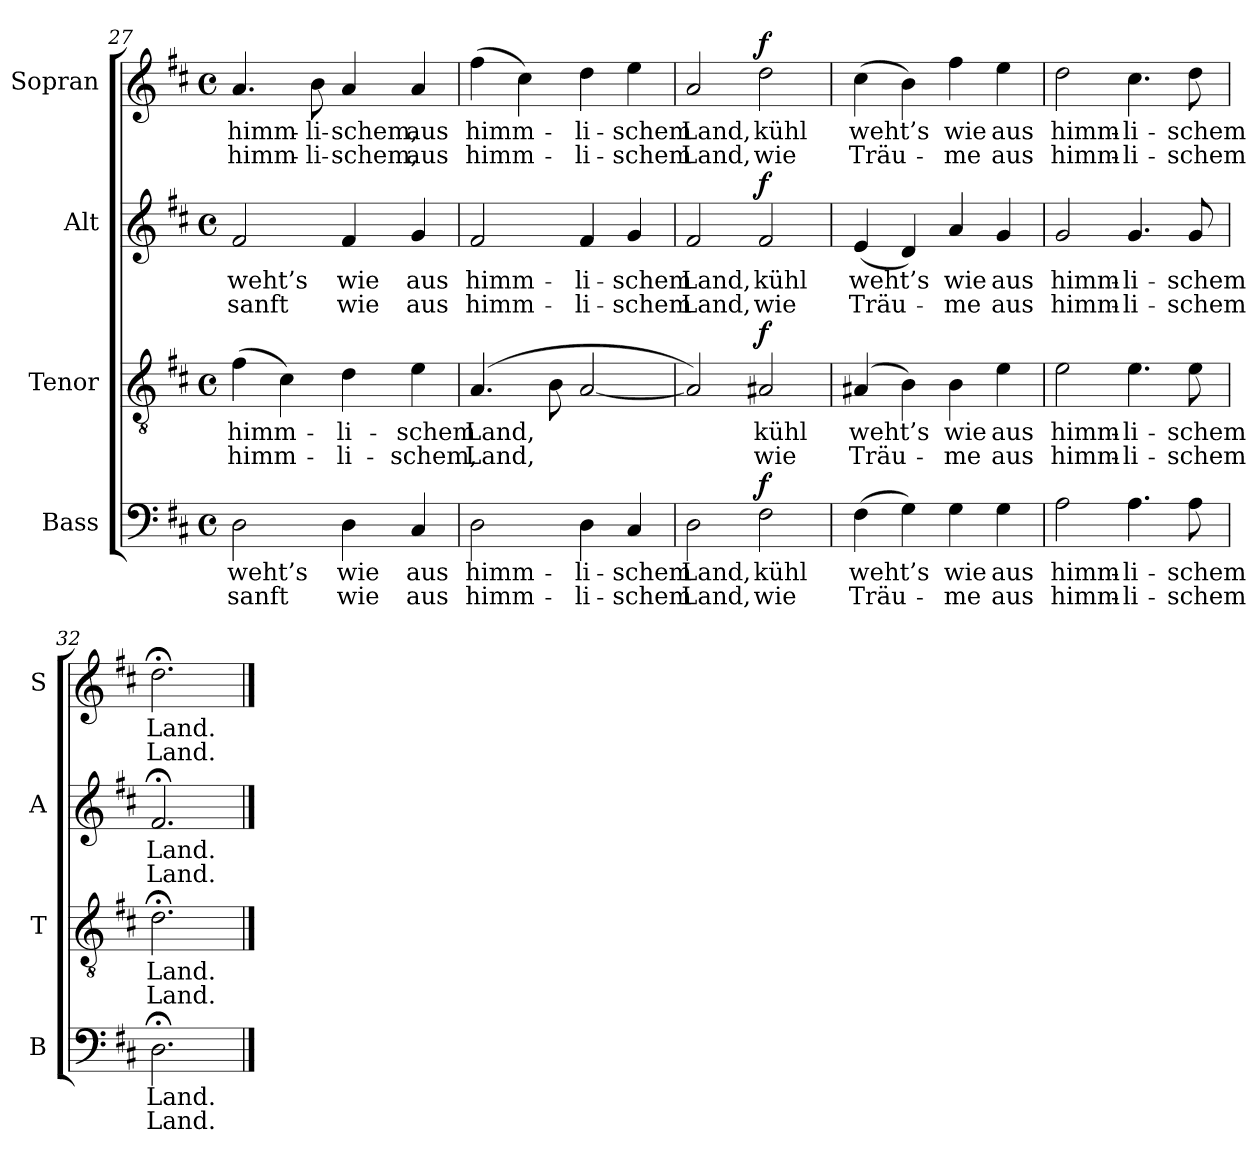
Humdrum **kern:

**kern	**text	**text	**dynam	**kern	**text	**text	**dynam	**kern	**text	**text	**dynam	**kern	**text	**text	**dynam
*part4	*part4	*part4	*part4	*part3	*part3	*part3	*part3	*part2	*part2	*part2	*part2	*part1	*part1	*part1	*part1
*staff4	*staff4	*staff4	*staff4	*staff3	*staff3	*staff3	*staff3	*staff2	*staff2	*staff2	*staff2	*staff1	*staff1	*staff1	*staff1
*I"Bass	*	*	*	*I"Tenor	*	*	*	*I"Alt	*	*	*	*I"Sopran	*	*	*
*I'B	*	*	*	*I'T	*	*	*	*I'A	*	*	*	*I'S	*	*	*
*clefF4	*	*	*	*clefGv2	*	*	*	*clefG2	*	*	*	*clefG2	*	*	*
*k[f#c#]	*	*	*	*k[f#c#]	*	*	*	*k[f#c#]	*	*	*	*k[f#c#]	*	*	*
*D:	*	*	*	*D:	*	*	*	*D:	*	*	*	*D:	*	*	*
*M4/4	*	*	*	*M4/4	*	*	*	*M4/4	*	*	*	*M4/4	*	*	*
*met(c)	*	*	*	*met(c)	*	*	*	*met(c)	*	*	*	*met(c)	*	*	*
=27	=27	=27	=27	=27	=27	=27	=27	=27	=27	=27	=27	=27	=27	=27	=27
2D	weht’s	sanft	.	(4f#	himm-	himm-	.	2f#	weht’s	sanft	.	4.a	himm-	himm-	.
.	.	.	.	4c#)	.	.	.	.	.	.	.	.	.	.	.
.	.	.	.	.	.	.	.	.	.	.	.	8b	-li-	-li-	.
4D	wie	wie	.	4d	-li-	-li-	.	4f#	wie	wie	.	4a	-schem,	-schem,	.
4C#	aus	aus	.	4e	-schem	-schem,	.	4g	aus	aus	.	4a	aus	aus	.
=28	=28	=28	=28	=28	=28	=28	=28	=28	=28	=28	=28	=28	=28	=28	=28
2D	himm-	himm-	.	(4.A	Land,	Land,	.	2f#	himm-	himm-	.	(4ff#	himm-	himm-	.
.	.	.	.	.	.	.	.	.	.	.	.	4cc#)	.	.	.
.	.	.	.	8B	.	.	.	.	.	.	.	.	.	.	.
4D	-li-	-li-	.	[2A	.	.	.	4f#	-li-	-li-	.	4dd	-li-	-li-	.
4C#	-schem	-schem	.	.	.	.	.	4g	-schem	-schem	.	4ee	-schem	-schem	.
=29	=29	=29	=29	=29	=29	=29	=29	=29	=29	=29	=29	=29	=29	=29	=29
2D	Land,	Land,	.	2A])	.	.	.	2f#	Land,	Land,	.	2a	Land,	Land,	.
!	!	!	!LO:DY:a	!	!	!	!LO:DY:a	!	!	!	!LO:DY:a	!	!	!	!LO:DY:a
2F#	kühl	wie	f	2A#X	kühl	wie	f	2f#	kühl	wie	f	2dd	kühl	wie	f
=30	=30	=30	=30	=30	=30	=30	=30	=30	=30	=30	=30	=30	=30	=30	=30
(4F#	weht’s	Träu-	.	(4A#X	weht’s	Träu-	.	(4e	weht’s	Träu-	.	(4cc#	weht’s	Träu-	.
4G)	.	.	.	4B)	.	.	.	4d)	.	.	.	4b)	.	.	.
4G	wie	-me	.	4B	wie	-me	.	4a	wie	-me	.	4ff#	wie	-me	.
4G	aus	aus	.	4e	aus	aus	.	4g	aus	aus	.	4ee	aus	aus	.
=31	=31	=31	=31	=31	=31	=31	=31	=31	=31	=31	=31	=31	=31	=31	=31
2A	himm-	himm-	.	2e	himm-	himm-	.	2g	himm-	himm-	.	2dd	himm-	himm-	.
4.A	-li-	-li-	.	4.e	-li-	-li-	.	4.g	-li-	-li-	.	4.cc#	-li-	-li-	.
8A	-schem	-schem	.	8e	-schem	-schem	.	8g	-schem	-schem	.	8dd	-schem	-schem	.
=32	=32	=32	=32	=32	=32	=32	=32	=32	=32	=32	=32	=32	=32	=32	=32
2.D;<	Land.	Land.	.	2.d;<	Land.	Land.	.	2.f#;<	Land.	Land.	.	2.dd;<	Land.	Land.	.
==	==	==	==	==	==	==	==	==	==	==	==	==	==	==	==
*-	*-	*-	*-	*-	*-	*-	*-	*-	*-	*-	*-	*-	*-	*-	*-
